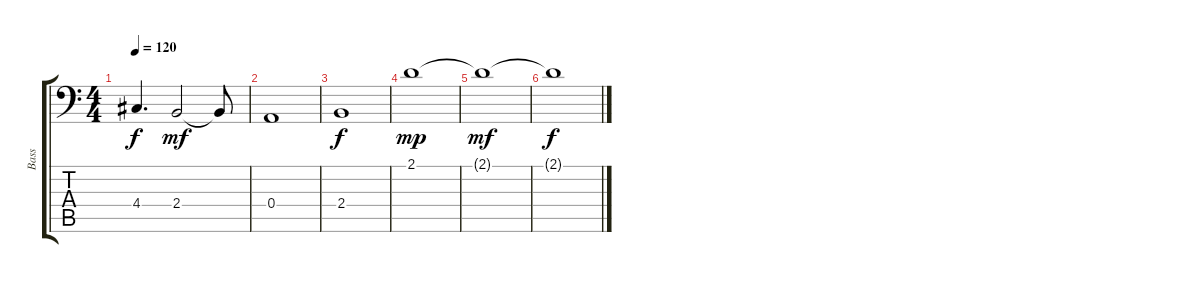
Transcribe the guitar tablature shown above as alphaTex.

\track ("Bass" "Bass") {instrument electricbassfinger}
\staff {score tabs}
\tuning (C3 G2 D2 A1 E1 B0) {hide}
\ts (4 4)
\tempo 120
\clef f4
\ks c
4.4.4{d dy f} 2.4.2{dy mf} 2.4{t}.8 |
0.4.1 |
2.4.1{dy f} |
2.1.1{dy mp} |
2.1{t}.1{dy mf} |
2.1{t}.1{dy f}
